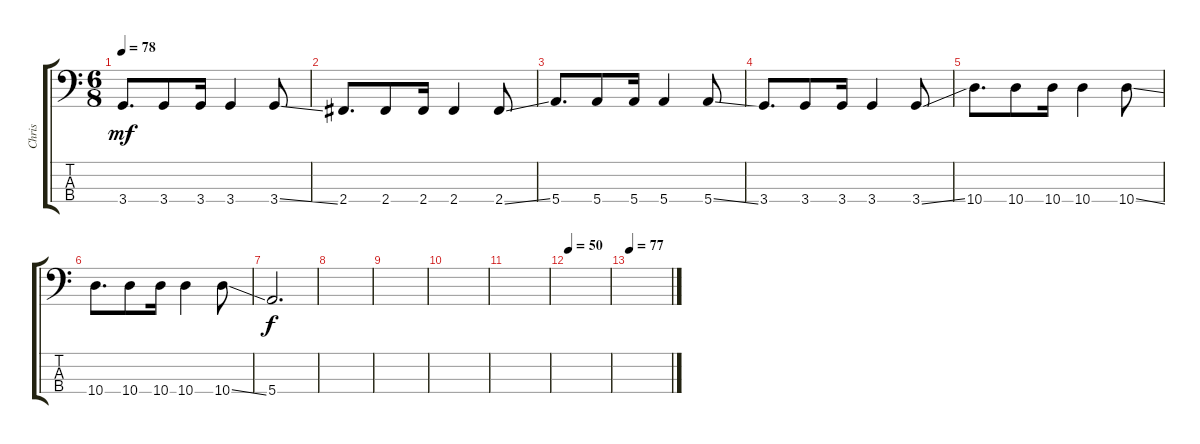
\track ("Chris" "Chris") {instrument electricbassfinger}
\staff {score tabs}
\tuning (G2 D2 A1 E1) {hide}
\ts (6 8)
\tempo 78
\clef f4
\ks c
3.4.8{d dy mf} 3.4.8 3.4.16 3.4.4 3.4{ss}.8 |
2.4.8{d} 2.4.8 2.4.16 2.4.4 2.4{ss}.8 |
5.4.8{d} 5.4.8 5.4.16 5.4.4 5.4{ss}.8 |
3.4.8{d} 3.4.8 3.4.16 3.4.4 3.4{ss}.8 |
10.4.8{d} 10.4.8 10.4.16 10.4.4 10.4{ss}.8 |
10.4.8{d} 10.4.8 10.4.16 10.4.4 10.4{ss}.8 |
5.4.2{d dy f} |
|
|
|
|
\tempo 50
|
\tempo 77
